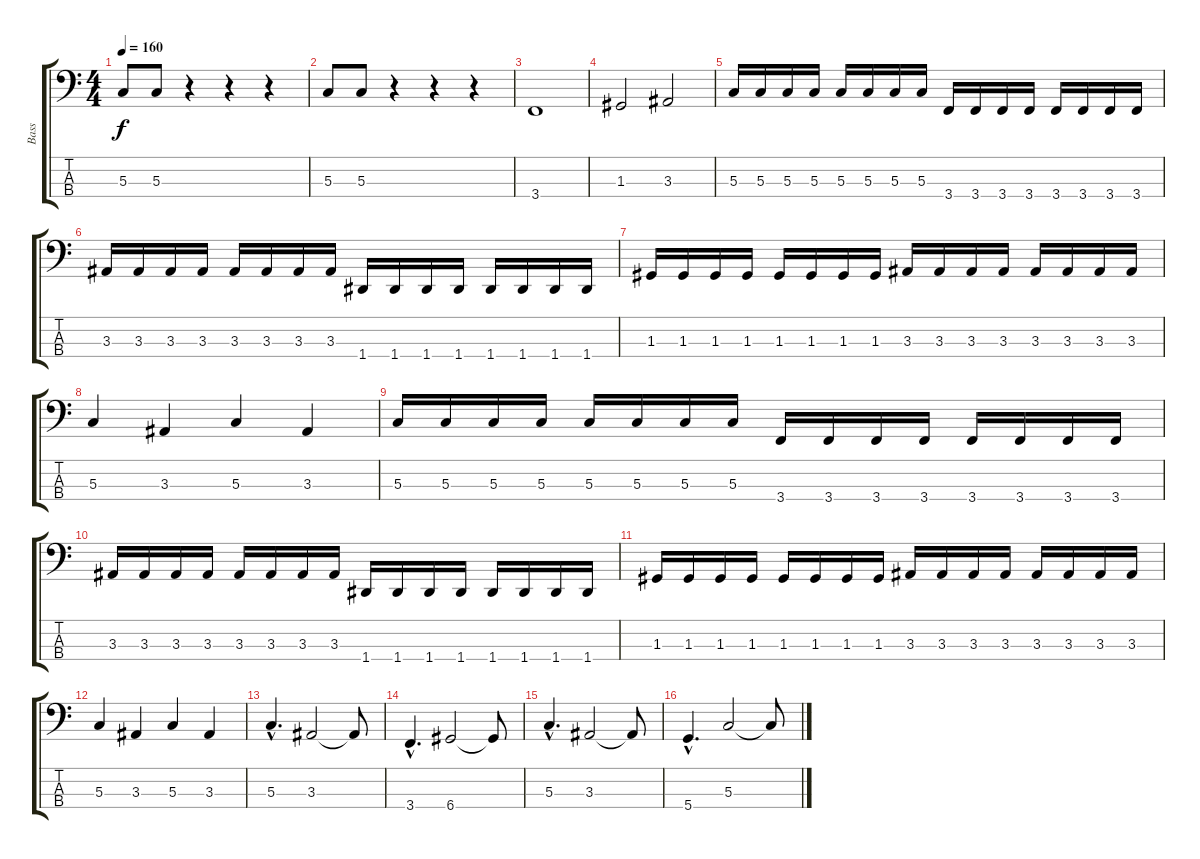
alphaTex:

\track ("Bass" "Bass") {instrument electricbassfinger}
\staff {score tabs}
\tuning (F2 C2 G1 D1) {hide}
\ts (4 4)
\tempo 160
\clef f4
\ks c
5.3.8{dy f} 5.3.8 r.4 r.4 r.4 |
5.3.8 5.3.8 r.4 r.4 r.4 |
3.4.1 |
1.3.2 3.3.2 |
5.3.16 5.3.16 5.3.16 5.3.16 5.3.16 5.3.16 5.3.16 5.3.16 3.4.16 3.4.16 3.4.16 3.4.16 3.4.16 3.4.16 3.4.16 3.4.16 |
3.3.16 3.3.16 3.3.16 3.3.16 3.3.16 3.3.16 3.3.16 3.3.16 1.4.16 1.4.16 1.4.16 1.4.16 1.4.16 1.4.16 1.4.16 1.4.16 |
1.3.16 1.3.16 1.3.16 1.3.16 1.3.16 1.3.16 1.3.16 1.3.16 3.3.16 3.3.16 3.3.16 3.3.16 3.3.16 3.3.16 3.3.16 3.3.16 |
5.3.4 3.3.4 5.3.4 3.3.4 |
5.3.16 5.3.16 5.3.16 5.3.16 5.3.16 5.3.16 5.3.16 5.3.16 3.4.16 3.4.16 3.4.16 3.4.16 3.4.16 3.4.16 3.4.16 3.4.16 |
3.3.16 3.3.16 3.3.16 3.3.16 3.3.16 3.3.16 3.3.16 3.3.16 1.4.16 1.4.16 1.4.16 1.4.16 1.4.16 1.4.16 1.4.16 1.4.16 |
1.3.16 1.3.16 1.3.16 1.3.16 1.3.16 1.3.16 1.3.16 1.3.16 3.3.16 3.3.16 3.3.16 3.3.16 3.3.16 3.3.16 3.3.16 3.3.16 |
5.3.4 3.3.4 5.3.4 3.3.4 |
5.3{hac}.4{d} 3.3.2 3.3{t}.8 |
3.4{hac}.4{d} 6.4.2 6.4{t}.8 |
5.3{hac}.4{d} 3.3.2 3.3{t}.8 |
5.4{hac}.4{d} 5.3.2 5.3{t}.8
